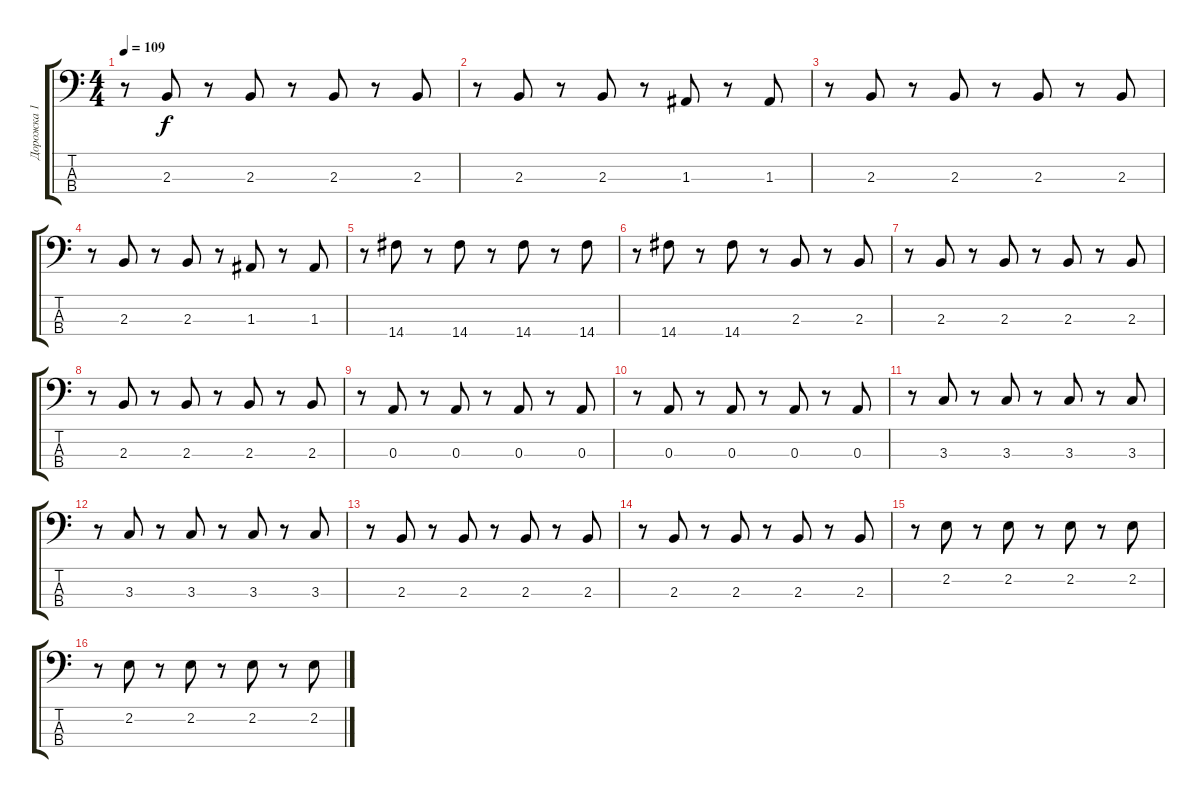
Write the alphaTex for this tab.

\track ("Дорожка 1" "Дорожка 1") {instrument synthbass1}
\staff {score tabs}
\tuning (G2 D2 A1 E1) {hide}
\ts (4 4)
\tempo 109
\clef f4
\ks c
r.8{dy f} 2.3.8 r.8 2.3.8 r.8 2.3.8 r.8 2.3.8 |
r.8 2.3.8 r.8 2.3.8 r.8 1.3.8 r.8 1.3.8 |
r.8 2.3.8 r.8 2.3.8 r.8 2.3.8 r.8 2.3.8 |
r.8 2.3.8 r.8 2.3.8 r.8 1.3.8 r.8 1.3.8 |
r.8 14.4.8 r.8 14.4.8 r.8 14.4.8 r.8 14.4.8 |
r.8 14.4.8 r.8 14.4.8 r.8 2.3.8 r.8 2.3.8 |
r.8 2.3.8 r.8 2.3.8 r.8 2.3.8 r.8 2.3.8 |
r.8 2.3.8 r.8 2.3.8 r.8 2.3.8 r.8 2.3.8 |
r.8 0.3.8 r.8 0.3.8 r.8 0.3.8 r.8 0.3.8 |
r.8 0.3.8 r.8 0.3.8 r.8 0.3.8 r.8 0.3.8 |
r.8 3.3.8 r.8 3.3.8 r.8 3.3.8 r.8 3.3.8 |
r.8 3.3.8 r.8 3.3.8 r.8 3.3.8 r.8 3.3.8 |
r.8 2.3.8 r.8 2.3.8 r.8 2.3.8 r.8 2.3.8 |
r.8 2.3.8 r.8 2.3.8 r.8 2.3.8 r.8 2.3.8 |
r.8 2.2.8 r.8 2.2.8 r.8 2.2.8 r.8 2.2.8 |
r.8 2.2.8 r.8 2.2.8 r.8 2.2.8 r.8 2.2.8
